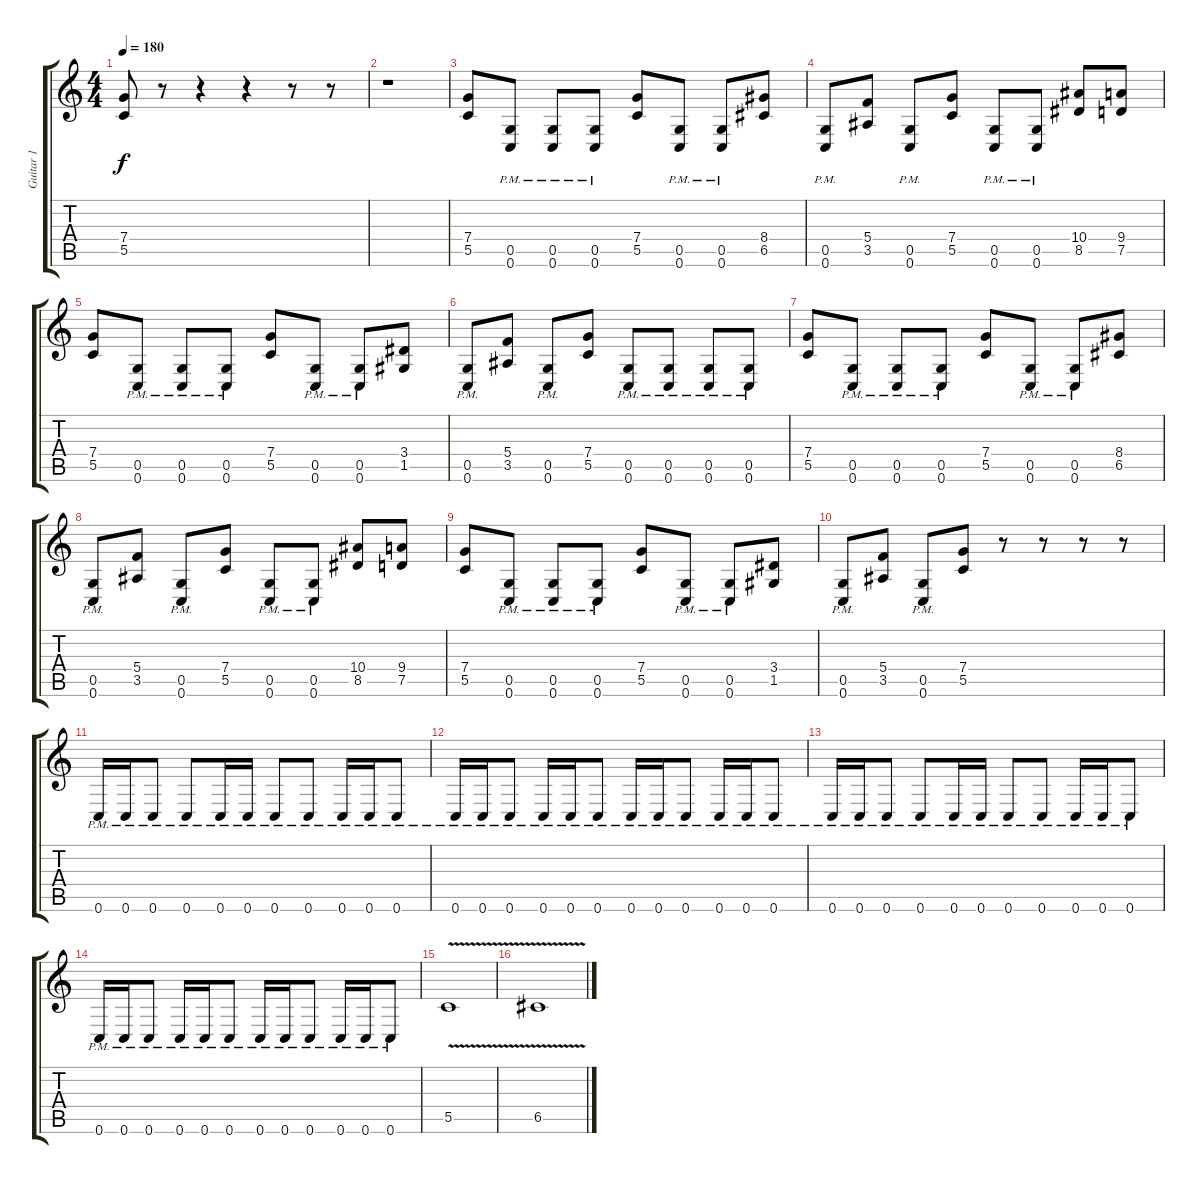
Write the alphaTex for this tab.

\track ("Guitar 1" "Guitar 1") {instrument distortionguitar}
\staff {score tabs}
\tuning (D4 A3 F3 C3 G2 C2) {hide}
\ts (4 4)
\tempo 180
\clef g2
\ks c
(7.4 5.5).8{dy f} r.8 r.4 r.4 r.8 r.8 |
r.1 |
(7.4 5.5).8 (0.5{pm} 0.6{pm}).8 (0.5{pm} 0.6{pm}).8 (0.5{pm} 0.6{pm}).8 (7.4 5.5).8 (0.5{pm} 0.6{pm}).8 (0.5{pm} 0.6{pm}).8 (8.4 6.5).8 |
(0.5{pm} 0.6{pm}).8 (5.4 3.5).8 (0.5{pm} 0.6{pm}).8 (7.4 5.5).8 (0.5{pm} 0.6{pm}).8 (0.5{pm} 0.6{pm}).8 (10.4 8.5).8 (9.4 7.5).8 |
(7.4 5.5).8 (0.5{pm} 0.6{pm}).8 (0.5{pm} 0.6{pm}).8 (0.5{pm} 0.6{pm}).8 (7.4 5.5).8 (0.5{pm} 0.6{pm}).8 (0.5{pm} 0.6{pm}).8 (3.4 1.5).8 |
(0.5{pm} 0.6{pm}).8 (5.4 3.5).8 (0.5{pm} 0.6{pm}).8 (7.4 5.5).8 (0.5{pm} 0.6{pm}).8 (0.5{pm} 0.6{pm}).8 (0.5{pm} 0.6{pm}).8 (0.5{pm} 0.6{pm}).8 |
(7.4 5.5).8 (0.5{pm} 0.6{pm}).8 (0.5{pm} 0.6{pm}).8 (0.5{pm} 0.6{pm}).8 (7.4 5.5).8 (0.5{pm} 0.6{pm}).8 (0.5{pm} 0.6{pm}).8 (8.4 6.5).8 |
(0.5{pm} 0.6{pm}).8 (5.4 3.5).8 (0.5{pm} 0.6{pm}).8 (7.4 5.5).8 (0.5{pm} 0.6{pm}).8 (0.5{pm} 0.6{pm}).8 (10.4 8.5).8 (9.4 7.5).8 |
(7.4 5.5).8 (0.5{pm} 0.6{pm}).8 (0.5{pm} 0.6{pm}).8 (0.5{pm} 0.6{pm}).8 (7.4 5.5).8 (0.5{pm} 0.6{pm}).8 (0.5{pm} 0.6{pm}).8 (3.4 1.5).8 |
(0.5{pm} 0.6{pm}).8 (5.4 3.5).8 (0.5{pm} 0.6{pm}).8 (7.4 5.5).8 r.8 r.8 r.8 r.8 |
0.6{pm}.16 0.6{pm}.16 0.6{pm}.8 0.6{pm}.8 0.6{pm}.16 0.6{pm}.16 0.6{pm}.8 0.6{pm}.8 0.6{pm}.16 0.6{pm}.16 0.6{pm}.8 |
0.6{pm}.16 0.6{pm}.16 0.6{pm}.8 0.6{pm}.16 0.6{pm}.16 0.6{pm}.8 0.6{pm}.16 0.6{pm}.16 0.6{pm}.8 0.6{pm}.16 0.6{pm}.16 0.6{pm}.8 |
0.6{pm}.16 0.6{pm}.16 0.6{pm}.8 0.6{pm}.8 0.6{pm}.16 0.6{pm}.16 0.6{pm}.8 0.6{pm}.8 0.6{pm}.16 0.6{pm}.16 0.6{pm}.8 |
0.6{pm}.16 0.6{pm}.16 0.6{pm}.8 0.6{pm}.16 0.6{pm}.16 0.6{pm}.8 0.6{pm}.16 0.6{pm}.16 0.6{pm}.8 0.6{pm}.16 0.6{pm}.16 0.6{pm}.8 |
5.5{v}.1{volume 14} |
6.5{v}.1
